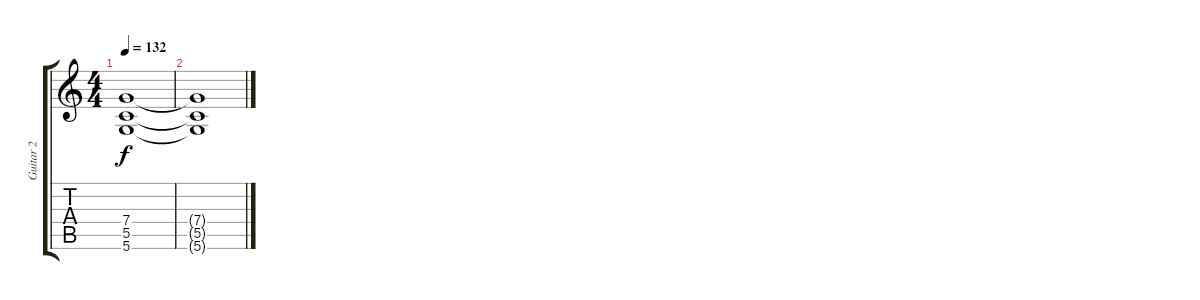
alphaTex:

\track ("Guitar 2" "Guitar 2") {instrument acousticguitarsteel}
\staff {score tabs}
\tuning (D4 A3 F3 C3 G2 D2) {hide}
\ts (4 4)
\tempo 132
\clef g2
\ks c
(7.4{t} 5.5{t} 5.6{t}).1{dy f} |
(7.4{t} 5.5{t} 5.6{t}).1
